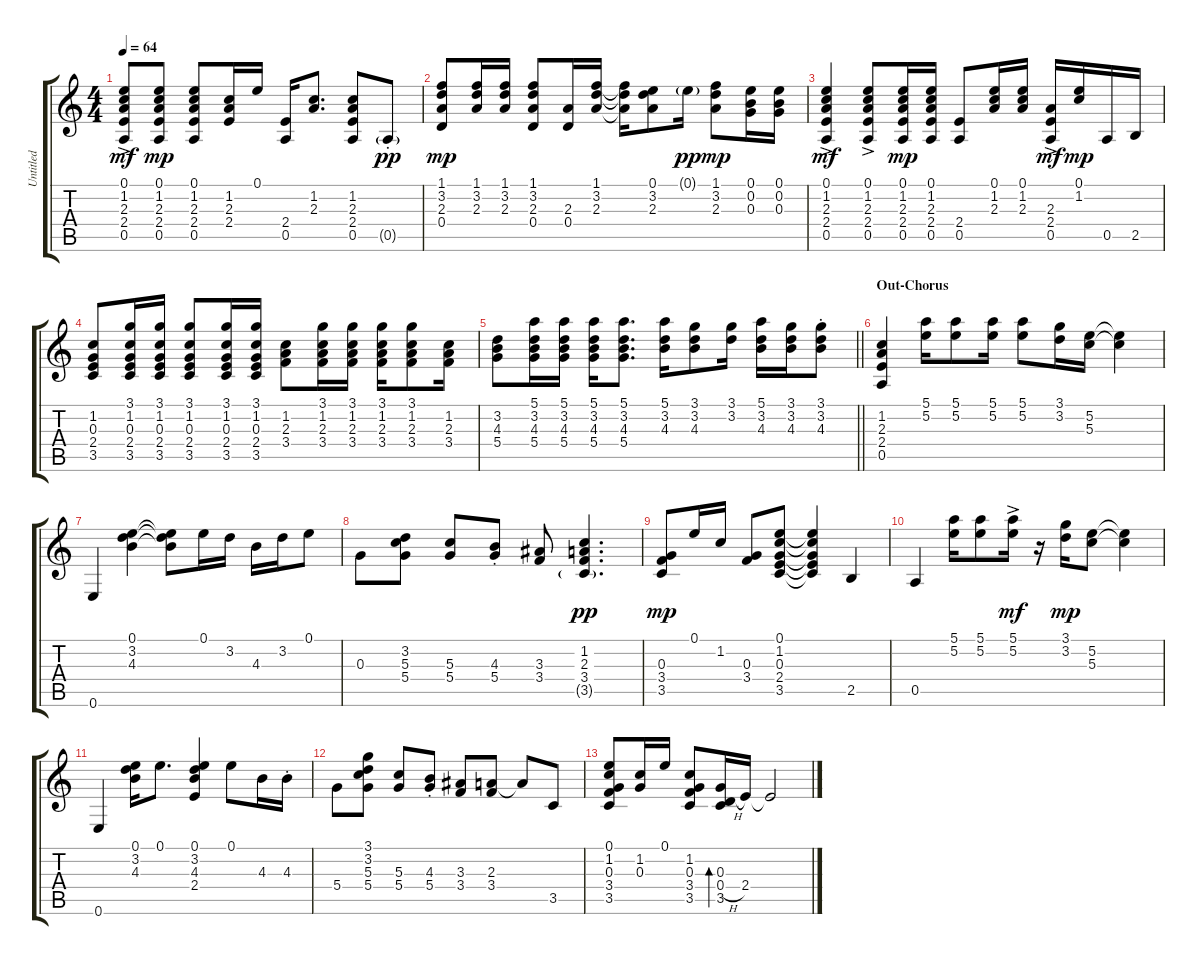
\track ("Untitled" "Untitled") {instrument acousticguitarnylon}
\staff {score tabs}
\tuning (E4 B3 G3 D3 A2 E2) {hide}
\ts (4 4)
\tempo 64
\clef g2
\ks c
(0.1{ac} 1.2{ac} 2.3{ac} 2.4{ac} 0.5{ac}).8{dy mf} (0.1 1.2 2.3 2.4 0.5).8{dy mp} (0.1 1.2 2.3 2.4 0.5).8 (1.2 2.3 2.4).16 0.1.16 (2.4 0.5).16 (1.2 2.3).8{d} (1.2 2.3 2.4 0.5).8 0.5{g st}.8{dy pp} |
(1.1 3.2 2.3 0.4).8{dy mp} (1.1 3.2 2.3).16 (1.1 3.2 2.3).16 (1.1 3.2 2.3 0.4).8 (2.3 0.4).16 (1.1 3.2 2.3).16 (1.1{t} 3.2{t} 2.3{t}).16 (0.1 3.2 2.3).8 0.1{g}.16{dy pp} (1.1 3.2 2.3).8{dy mp} (0.1 0.2 0.3).16 (0.1 0.2 0.3).16 |
(0.1{ac} 1.2{ac} 2.3{ac} 2.4{ac} 0.5{ac}).4{dy mf} (0.1{ac} 1.2{ac} 2.3{ac} 2.4{ac} 0.5{ac}).8 (0.1 1.2 2.3 2.4 0.5).16{dy mp} (0.1 1.2 2.3 2.4 0.5).16 (2.4 0.5).8 (0.1 1.2 2.3).16 (0.1 1.2 2.3).16 (2.3{ac} 2.4{ac} 0.5{ac}).16{dy mf} (0.1 1.2).16{dy mp} 0.5.16 2.5.16 |
(1.2 0.3 2.4 3.5).8 (3.1 1.2 0.3 2.4 3.5).16 (3.1 1.2 0.3 2.4 3.5).16 (3.1 1.2 0.3 2.4 3.5).8 (3.1 1.2 0.3 2.4 3.5).16 (3.1 1.2 0.3 2.4 3.5).16 (1.2 2.3 3.4).8 (3.1 1.2 2.3 3.4).16 (3.1 1.2 2.3 3.4).16 (3.1 1.2 2.3 3.4).16 (3.1 1.2 2.3 3.4).8 (1.2 2.3 3.4).16 |
\barLineRight lightlight
(3.2 4.3 5.4).8 (5.1 3.2 4.3 5.4).16 (5.1 3.2 4.3 5.4).16 (5.1 3.2 4.3 5.4).16 (5.1 3.2 4.3 5.4).8{d} (5.1 3.2 4.3).16 (3.1 3.2 4.3).8 (3.1 3.2).16 (5.1 3.2 4.3).16 (3.1 3.2 4.3).16 (3.1{st} 3.2{st} 4.3{st}).8 |
\section ("" "Out-Chorus")
(1.2 2.3 2.4 0.5).4 (5.1 5.2).16 (5.1 5.2).8 (5.1 5.2).16 (5.1 5.2).8 (3.1 3.2).16 (5.2 5.3).16 (5.2{t} 5.3{t}).4 |
0.6.4 (0.1 3.2 4.3).4 (0.1{t} 3.2{t} 4.3{t}).8 0.1.16 3.2.16 4.3.16 3.2.16 0.1.8 |
0.3.8 (3.2 5.3 5.4).8 (5.3 5.4).8 (4.3{st} 5.4{st}).8 (3.3 3.4).8 (1.2 2.3 3.4 3.5{g}).4{d dy pp} |
(0.3 3.4 3.5).8{dy mp} 0.1.16 1.2.16 (0.3 3.4).8 (0.1 1.2 0.3 2.4 3.5).8 (0.1{t} 1.2{t} 0.3{t} 2.4{t} 3.5{t}).4 2.5.4 |
0.5.4 (5.1 5.2).16 (5.1 5.2).8 (5.1{ac} 5.2{ac}).16{dy mf} r.16 (3.1 3.2).16{dy mp} (5.2 5.3).8 (5.2{t} 5.3{t}).4 |
0.6.4 (0.1 3.2 4.3).16 0.1.8{d} (0.1 3.2 4.3 2.4).4 0.1.8 4.3.16 4.3{st}.16 |
5.4.8 (3.1 3.2 5.3 5.4).8 (5.3 5.4).8 (4.3{st} 5.4{st}).8 (3.3 3.4).8 (2.3 3.4).8 2.3{t}.8 3.5.8 |
(0.1 1.2 0.3 3.4 3.5).8 (1.2 0.3).16 0.1.16 (1.2 0.3 3.4 3.5).8 (0.3 0.4{h} 3.5).16{bd 30} 2.4.16 2.4{t}.2
